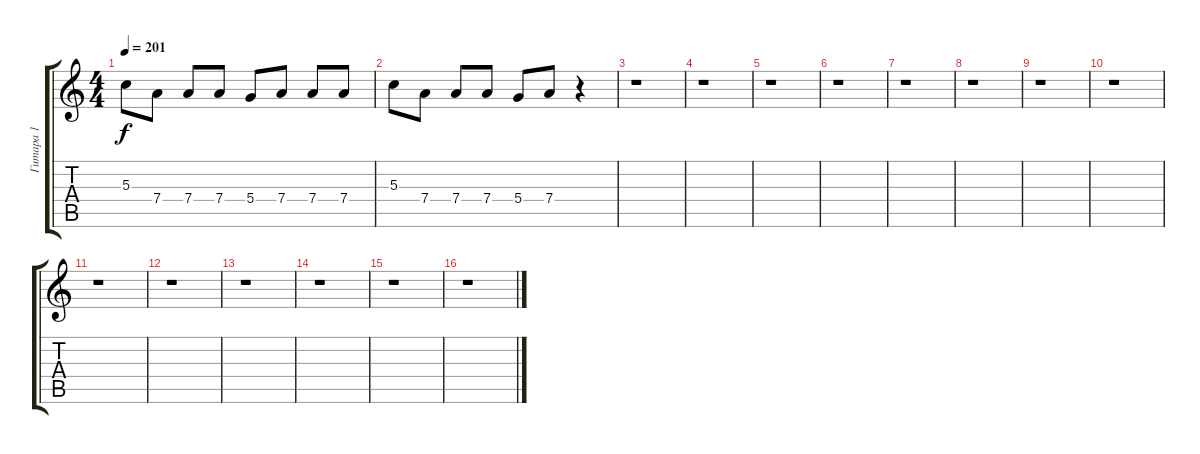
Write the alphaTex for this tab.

\track ("Гитара 1" "Гитара 1") {instrument overdrivenguitar}
\staff {score tabs}
\tuning (E4 B3 G3 D3 A2 E2) {hide}
\ts (4 4)
\tempo 201
\clef g2
\ks c
5.3.8{dy f} 7.4.8 7.4.8 7.4.8 5.4.8 7.4.8 7.4.8 7.4.8 |
5.3.8 7.4.8 7.4.8 7.4.8 5.4.8 7.4.8 r.4 |
r.1 |
r.1 |
r.1 |
r.1 |
r.1 |
r.1 |
r.1 |
r.1 |
r.1 |
r.1 |
r.1 |
r.1 |
r.1 |
r.1
